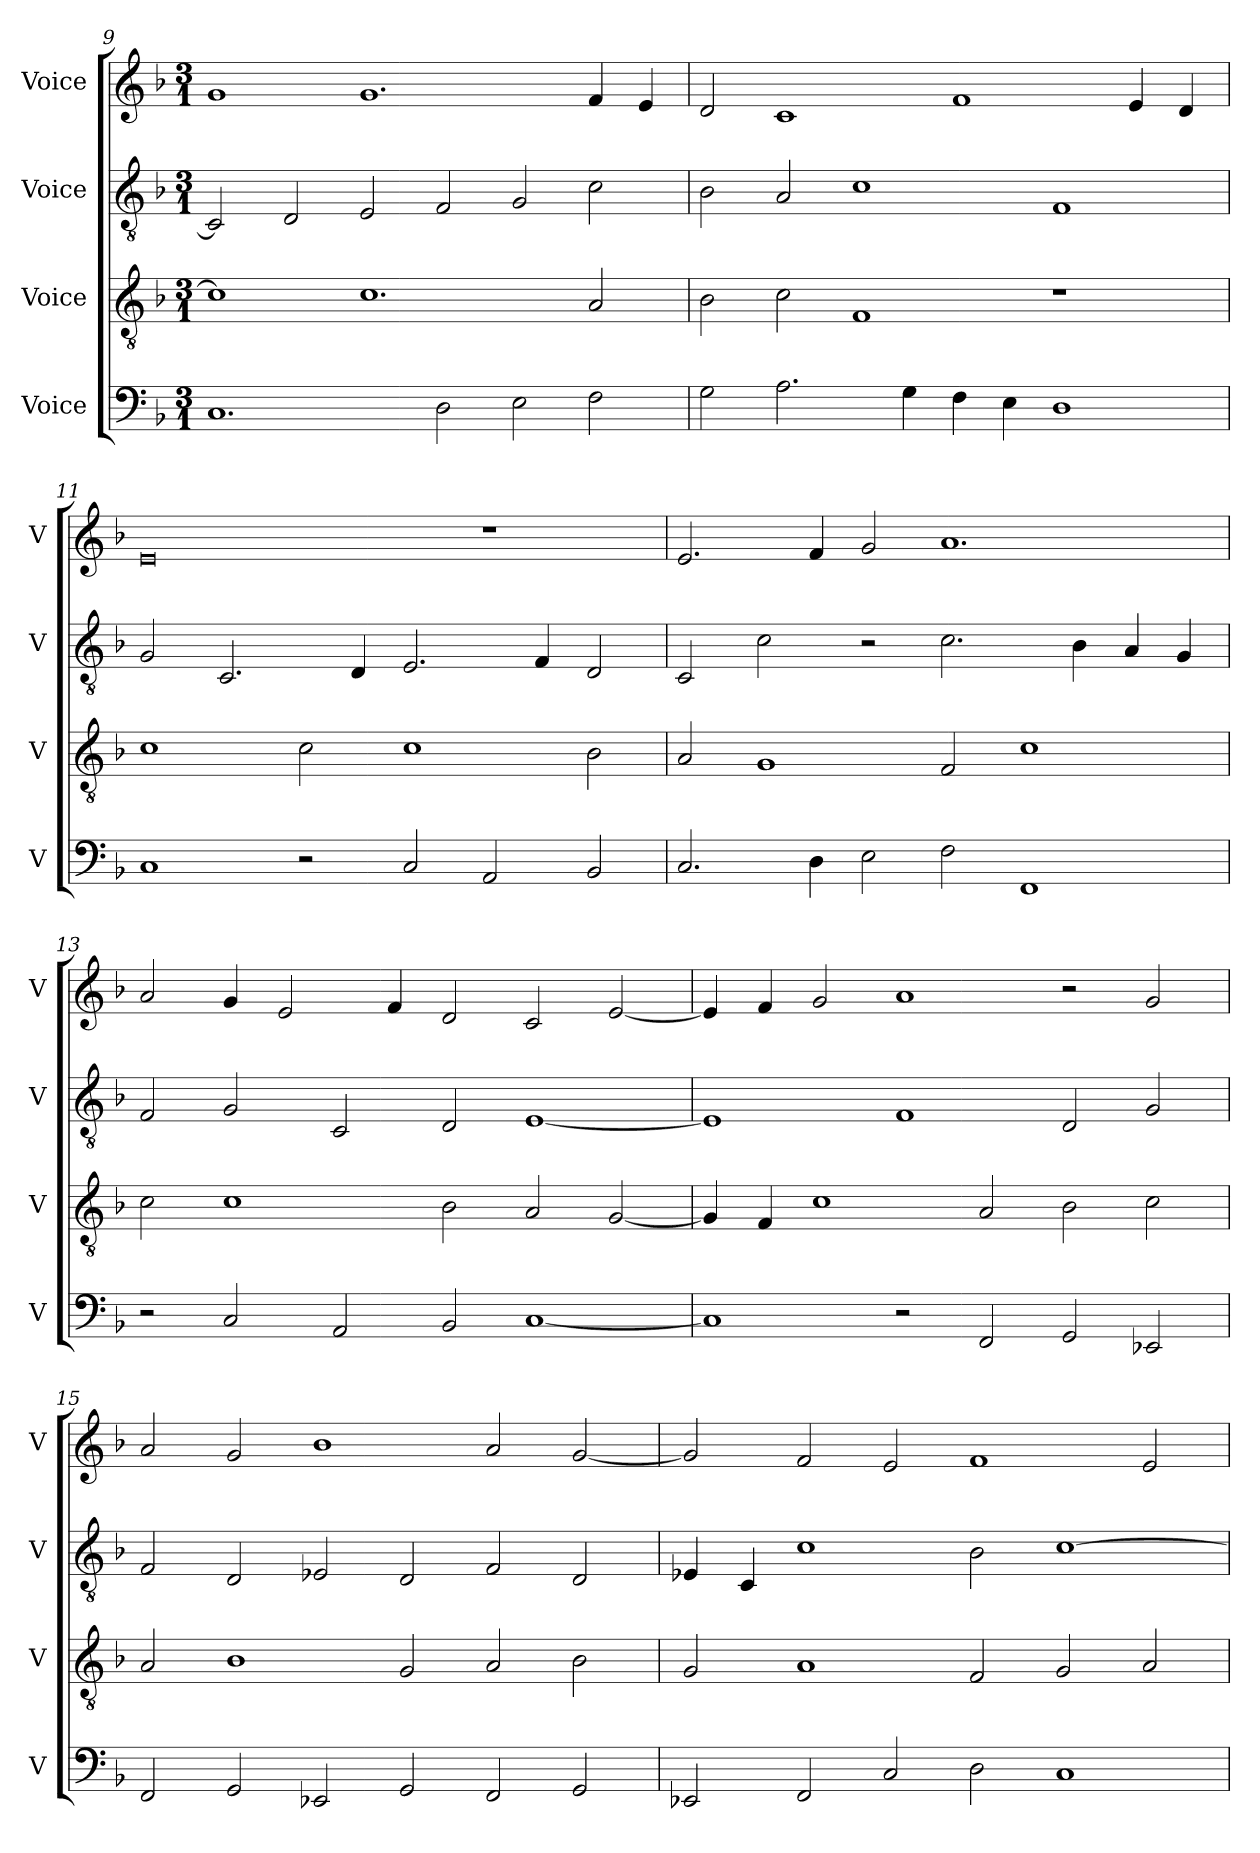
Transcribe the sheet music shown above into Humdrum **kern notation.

**kern	**kern	**kern	**kern
*part4	*part3	*part2	*part1
*staff4	*staff3	*staff2	*staff1
*I"Voice	*I"Voice	*I"Voice	*I"Voice
*I'V	*I'V	*I'V	*I'V
!!LO:PB:g=z
*clefF4	*clefGv2	*clefGv2	*clefG2
*k[b-]	*k[b-]	*k[b-]	*k[b-]
*M3/1	*M3/1	*M3/1	*M3/1
=9	=9	=9	=9
1.C	1c]	2C/]	1g
.	.	2D/	.
.	1.c	2E/	1.g
2D\	.	2F/	.
2E\	.	2G/	.
2F\	2A/	2c\	4f/
.	.	.	4e/
=10	=10	=10	=10
2G\	2B-\	2B-\	2d/
2.A\	2c\	2A/	1c
.	1F	1c	.
4G\	.	.	.
4F\	.	.	1f
4E\	.	.	.
1D	1r	1F	.
.	.	.	4e/
.	.	.	4d/
!!LO:LB:g=z
=11	=11	=11	=11
1C	1c	2G/	0e
.	.	2.C/	.
2r	2c\	.	.
.	.	4D/	.
2C/	1c	2.E/	.
2AA/	.	.	1r
.	.	4F/	.
2BB-/	2B-\	2D/	.
=12	=12	=12	=12
2.C/	2A/	2C/	2.e/
.	1G	2c\	.
4D\	.	.	4f/
2E\	.	2r	2g/
2F\	2F/	2.c\	1.a
1FF	1c	.	.
.	.	4B-\	.
.	.	4A/	.
.	.	4G/	.
!!LO:LB:g=z
=13	=13	=13	=13
2r	2c\	2F/	2a/
2C/	1c	2G/	4g/
.	.	.	2e/
2AA/	.	2C/	.
.	.	.	4f/
2BB-/	2B-\	2D/	2d/
[1C	2A/	[1E	2c/
.	[2G/	.	[2e/
=14	=14	=14	=14
1C]	4G/]	1E]	4e/]
.	4F/	.	4f/
.	1c	.	2g/
2r	.	1F	1a
2FF/	2A/	.	.
2GG/	2B-\	2D/	2r
2EE-X/	2c\	2G/	2g/
!!LO:LB:g=z
=15	=15	=15	=15
2FF/	2A/	2F/	2a/
2GG/	1B-	2D/	2g/
2EE-X/	.	2E-X/	1b-
2GG/	2G/	2D/	.
2FF/	2A/	2F/	2a/
2GG/	2B-\	2D/	[2g/
=16	=16	=16	=16
2EE-X/	2G/	4E-X/	2g/]
.	.	4C/	.
2FF/	1A	1c	2f/
2C/	.	.	2e/
2D\	2F/	2B-\	1f
1C	2G/	[1c	.
.	2A/	.	2e/
=	=	=	=
*-	*-	*-	*-
